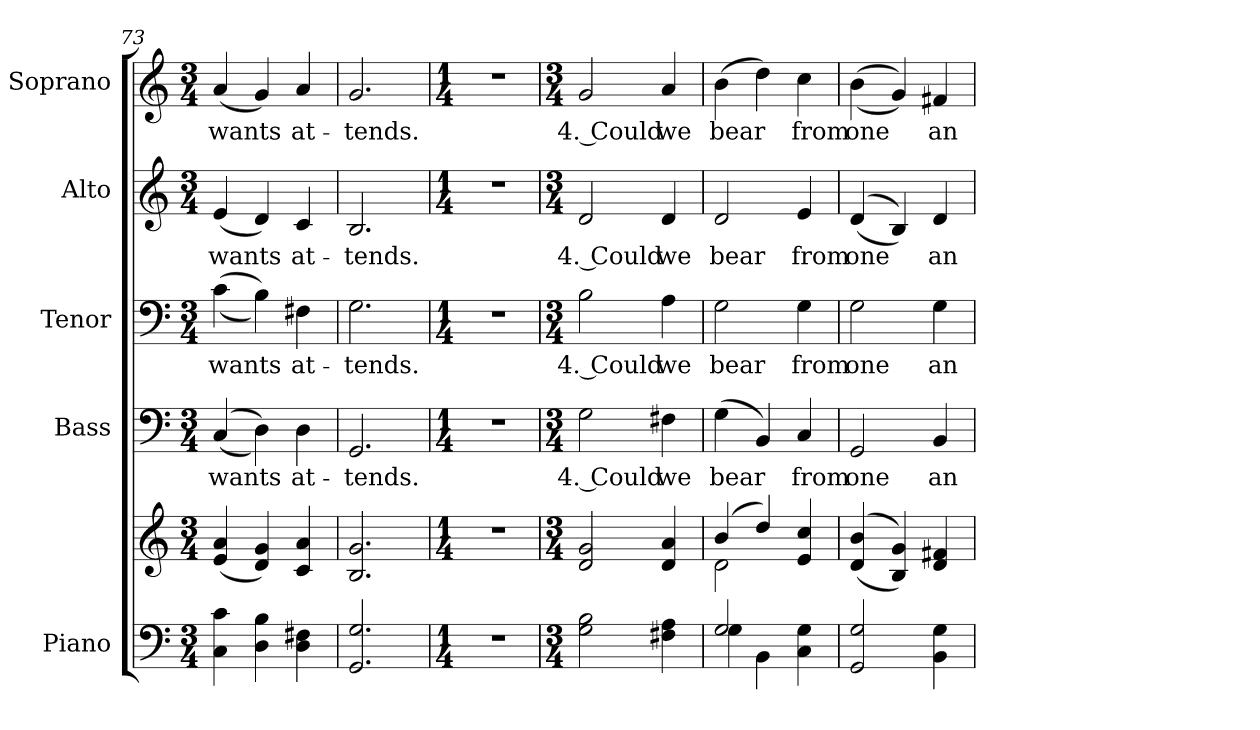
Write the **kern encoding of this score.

**kern	**kern	**kern	**text	**kern	**text	**kern	**text	**kern	**text
*part5	*part5	*part4	*part4	*part3	*part3	*part2	*part2	*part1	*part1
*staff6	*staff5	*staff4	*staff4	*staff3	*staff3	*staff2	*staff2	*staff1	*staff1
*I"Piano	*	*I"Bass	*	*I"Tenor	*	*I"Alto	*	*I"Soprano	*
*I'Pno.	*	*I'B.	*	*I'T.	*	*I'A.	*	*I'S.	*
!!LO:PB:g=z
*clefF4	*clefG2	*clefF4	*	*clefF4	*	*clefG2	*	*clefG2	*
*k[]	*k[]	*k[]	*	*k[]	*	*k[]	*	*k[]	*
*C:	*C:	*C:	*	*C:	*	*C:	*	*C:	*
*M3/4	*M3/4	*M3/4	*	*M3/4	*	*M3/4	*	*M3/4	*
=73	=73	=73	=73	=73	=73	=73	=73	=73	=73
!	!	!	!LO:LY:b:color=#000000	!	!	!	!	!	!
!	!	!	!	!	!LO:LY:b:color=#000000	!	!	!	!
!	!	!	!	!	!	!	!LO:LY:b:color=#000000	!	!
!	!	!	!	!	!	!	!	!	!LO:LY:b:color=#000000
4Ci\ 4ci	(4ei/ 4ai	((4Ci/	wants	((4ci\	wants	(4ei/	wants	(4ai/	wants
4Di\ 4Bi	4di/ 4gi)	4Di\))	.	4Bi\))	.	4di/)	.	4gi/)	.
!	!	!	!LO:LY:b:color=#000000	!	!	!	!	!	!
!	!	!	!	!	!LO:LY:b:color=#000000	!	!	!	!
!	!	!	!	!	!	!	!LO:LY:b:color=#000000	!	!
!	!	!	!	!	!	!	!	!	!LO:LY:b:color=#000000
4Di\ 4F#Xi	4ci/ 4ai	4Di\	at-	4F#Xi\	at-	4ci/	at-	4ai/	at-
=74	=74	=74	=74	=74	=74	=74	=74	=74	=74
!	!	!	!LO:LY:b:color=#000000	!	!	!	!	!	!
!	!	!	!	!	!LO:LY:b:color=#000000	!	!	!	!
!	!	!	!	!	!	!	!LO:LY:b:color=#000000	!	!
!	!	!	!	!	!	!	!	!	!LO:LY:b:color=#000000
2.GGi/ 2.Gi	2.Bi/ 2.gi	2.GGi/	-tends.	2.Gi\	-tends.	2.Bi/	-tends.	2.gi/	-tends.
=75	=75	=75	=75	=75	=75	=75	=75	=75	=75
*M1/4	*M1/4	*M1/4	*	*M1/4	*	*M1/4	*	*M1/4	*
!LO:N:vis=1	!LO:N:vis=1	!LO:N:vis=1	!	!LO:N:vis=1	!	!LO:N:vis=1	!	!LO:N:vis=1	!
4r	4r	4r	.	4r	.	4r	.	4r	.
!!LO:PB:g=z
=76	=76	=76	=76	=76	=76	=76	=76	=76	=76
*M3/4	*M3/4	*M3/4	*	*M3/4	*	*M3/4	*	*M3/4	*
!	!	!	!LO:LY:b:color=#000000	!	!	!	!	!	!
!	!	!	!	!	!LO:LY:b:color=#000000	!	!	!	!
!	!	!	!	!	!	!	!LO:LY:b:color=#000000	!	!
!	!	!	!	!	!	!	!	!	!LO:LY:b:color=#000000
2Gi\ 2Bi	2di/ 2gi	2Gi\	4. Could	2Bi\	4. Could	2di/	4. Could	2gi/	4. Could
!	!	!	!LO:LY:b:color=#000000	!	!	!	!	!	!
!	!	!	!	!	!LO:LY:b:color=#000000	!	!	!	!
!	!	!	!	!	!	!	!LO:LY:b:color=#000000	!	!
!	!	!	!	!	!	!	!	!	!LO:LY:b:color=#000000
4F#Xi\ 4Ai	4di/ 4ai	4F#Xi\	we	4Ai\	we	4di/	we	4ai/	we
=77	=77	=77	=77	=77	=77	=77	=77	=77	=77
*^	*^	*	*	*	*	*	*	*	*
!	!	!	!	!	!LO:LY:b:color=#000000	!	!	!	!	!	!
!	!	!	!	!	!	!	!LO:LY:b:color=#000000	!	!	!	!
!	!	!	!	!	!	!	!	!	!LO:LY:b:color=#000000	!	!
!	!	!	!	!	!	!	!	!	!	!	!LO:LY:b:color=#000000
2Gi/	4Gi\	(4bi/	2di\	(4Gi\	bear	2Gi\	bear	2di/	bear	(4bi\	bear
.	4BBi\	4ddi/)	.	4BBi/)	.	.	.	.	.	4ddi\)	.
!	!	!	!	!	!LO:LY:b:color=#000000	!	!	!	!	!	!
!	!	!	!	!	!	!	!LO:LY:b:color=#000000	!	!	!	!
!	!	!	!	!	!	!	!	!	!LO:LY:b:color=#000000	!	!
!	!	!	!	!	!	!	!	!	!	!	!LO:LY:b:color=#000000
4Ci\ 4Gi	4ryy	4ei/ 4cci	4ryy	4Ci/	from	4Gi\	from	4ei/	from	4cci\	from
*v	*v	*	*	*	*	*	*	*	*	*	*
*	*v	*v	*	*	*	*	*	*	*	*
=78	=78	=78	=78	=78	=78	=78	=78	=78	=78
*^	*^	*	*	*	*	*	*	*	*
!	!	!	!	!	!LO:LY:b:color=#000000	!	!	!	!	!	!
*v	*v	*	*	*	*	*	*	*	*	*	*
*	*v	*v	*	*	*	*	*	*	*	*
*^	*^	*	*	*	*	*	*	*	*
!	!	!	!	!	!	!	!LO:LY:b:color=#000000	!	!	!	!
*v	*v	*	*	*	*	*	*	*	*	*	*
*	*v	*v	*	*	*	*	*	*	*	*
*^	*^	*	*	*	*	*	*	*	*
!	!	!	!	!	!	!	!	!	!LO:LY:b:color=#000000	!	!
*v	*v	*	*	*	*	*	*	*	*	*	*
*	*v	*v	*	*	*	*	*	*	*	*
*^	*^	*	*	*	*	*	*	*	*
!	!	!	!	!	!	!	!	!	!	!	!LO:LY:b:color=#000000
*v	*v	*	*	*	*	*	*	*	*	*	*
*	*v	*v	*	*	*	*	*	*	*	*
2GGi/ 2Gi	((4di/ 4bi	2GGi/	one	2Gi\	one	((4di/	one	((4bi\	one
.	4Bi/ 4gi))	.	.	.	.	4Bi/))	.	4gi/))	.
!	!	!	!LO:LY:b:color=#000000	!	!	!	!	!	!
!	!	!	!	!	!LO:LY:b:color=#000000	!	!	!	!
!	!	!	!	!	!	!	!LO:LY:b:color=#000000	!	!
!	!	!	!	!	!	!	!	!	!LO:LY:b:color=#000000
4BBi\ 4Gi	4di/ 4f#Xi	4BBi/	an	4Gi\	an	4di/	an	4f#Xi/	an
=	=	=	=	=	=	=	=	=	=
*-	*-	*-	*-	*-	*-	*-	*-	*-	*-
